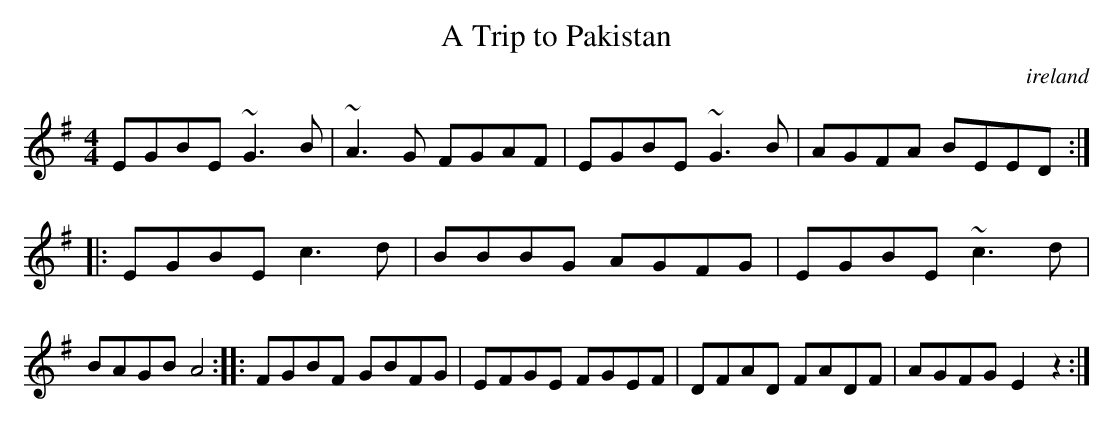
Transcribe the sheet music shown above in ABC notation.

X:1
T:Trip to Pakistan, A
O:ireland
M:4/4
L:1/8
K:EMin
EGBE ~G3B|~A3G FGAF|EGBE ~G3B|AGFA BEED::\
EGBE c3d|BBBG AGFG|EGBE ~c3d|BAGB A4::\
FGBF GBFG|EFGE FGEF|DFAD FADF|AGFG E2z2:|
